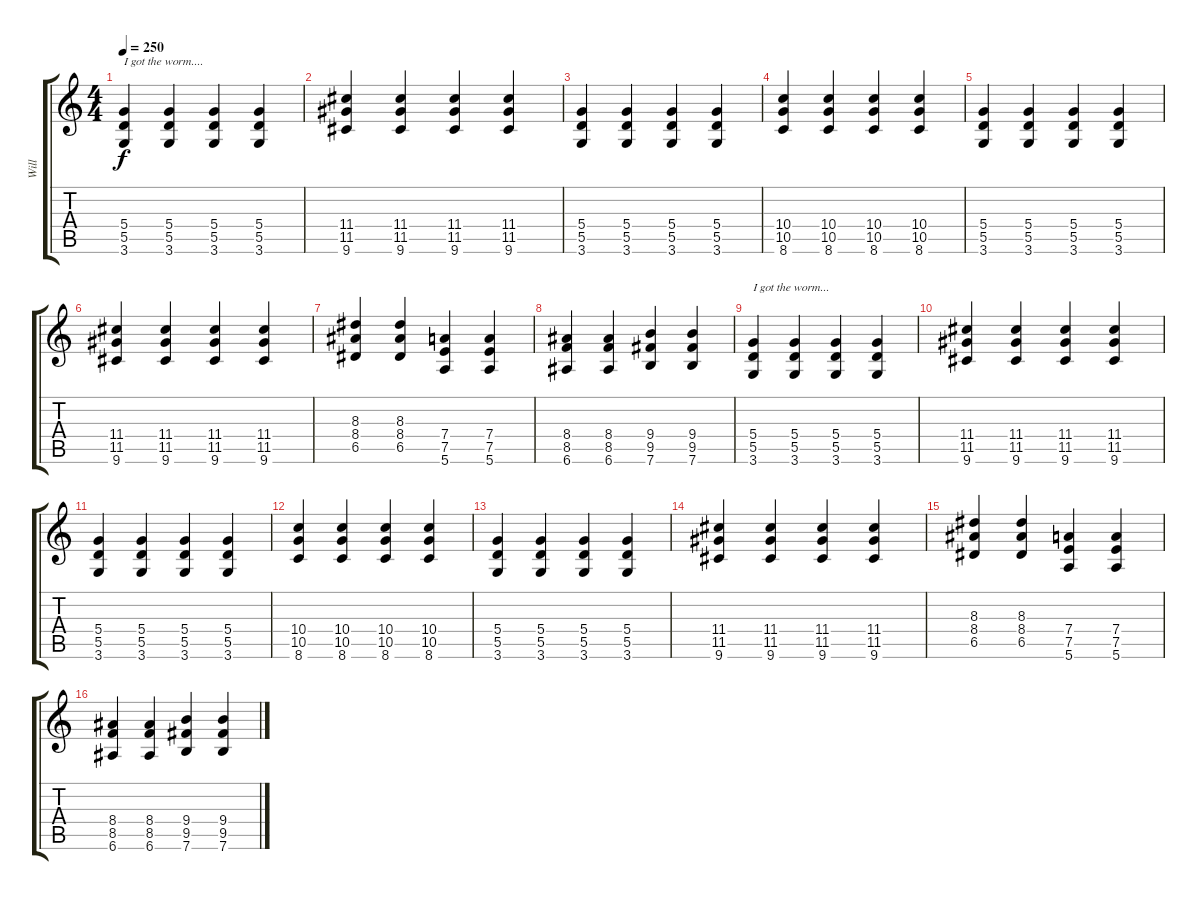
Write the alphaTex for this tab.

\track ("Will" "Will") {instrument overdrivenguitar}
\staff {score tabs}
\tuning (E4 B3 G3 D3 A2 E2) {hide}
\ts (4 4)
\tempo 250
\clef g2
\ks c
(5.4 5.5 3.6).4{txt "I got the worm...." dy f} (5.4 5.5 3.6).4 (5.4 5.5 3.6).4 (5.4 5.5 3.6).4 |
(11.4 11.5 9.6).4 (11.4 11.5 9.6).4 (11.4 11.5 9.6).4 (11.4 11.5 9.6).4 |
(5.4 5.5 3.6).4 (5.4 5.5 3.6).4 (5.4 5.5 3.6).4 (5.4 5.5 3.6).4 |
(10.4 10.5 8.6).4 (10.4 10.5 8.6).4 (10.4 10.5 8.6).4 (10.4 10.5 8.6).4 |
(5.4 5.5 3.6).4 (5.4 5.5 3.6).4 (5.4 5.5 3.6).4 (5.4 5.5 3.6).4 |
(11.4 11.5 9.6).4 (11.4 11.5 9.6).4 (11.4 11.5 9.6).4 (11.4 11.5 9.6).4 |
(8.3 8.4 6.5).4 (8.3 8.4 6.5).4 (7.4 7.5 5.6).4 (7.4 7.5 5.6).4 |
(8.4 8.5 6.6).4 (8.4 8.5 6.6).4 (9.4 9.5 7.6).4 (9.4 9.5 7.6).4 |
(5.4 5.5 3.6).4{txt "I got the worm..."} (5.4 5.5 3.6).4 (5.4 5.5 3.6).4 (5.4 5.5 3.6).4 |
(11.4 11.5 9.6).4 (11.4 11.5 9.6).4 (11.4 11.5 9.6).4 (11.4 11.5 9.6).4 |
(5.4 5.5 3.6).4 (5.4 5.5 3.6).4 (5.4 5.5 3.6).4 (5.4 5.5 3.6).4 |
(10.4 10.5 8.6).4 (10.4 10.5 8.6).4 (10.4 10.5 8.6).4 (10.4 10.5 8.6).4 |
(5.4 5.5 3.6).4 (5.4 5.5 3.6).4 (5.4 5.5 3.6).4 (5.4 5.5 3.6).4 |
(11.4 11.5 9.6).4 (11.4 11.5 9.6).4 (11.4 11.5 9.6).4 (11.4 11.5 9.6).4 |
(8.3 8.4 6.5).4 (8.3 8.4 6.5).4 (7.4 7.5 5.6).4 (7.4 7.5 5.6).4 |
(8.4 8.5 6.6).4 (8.4 8.5 6.6).4 (9.4 9.5 7.6).4 (9.4 9.5 7.6).4
